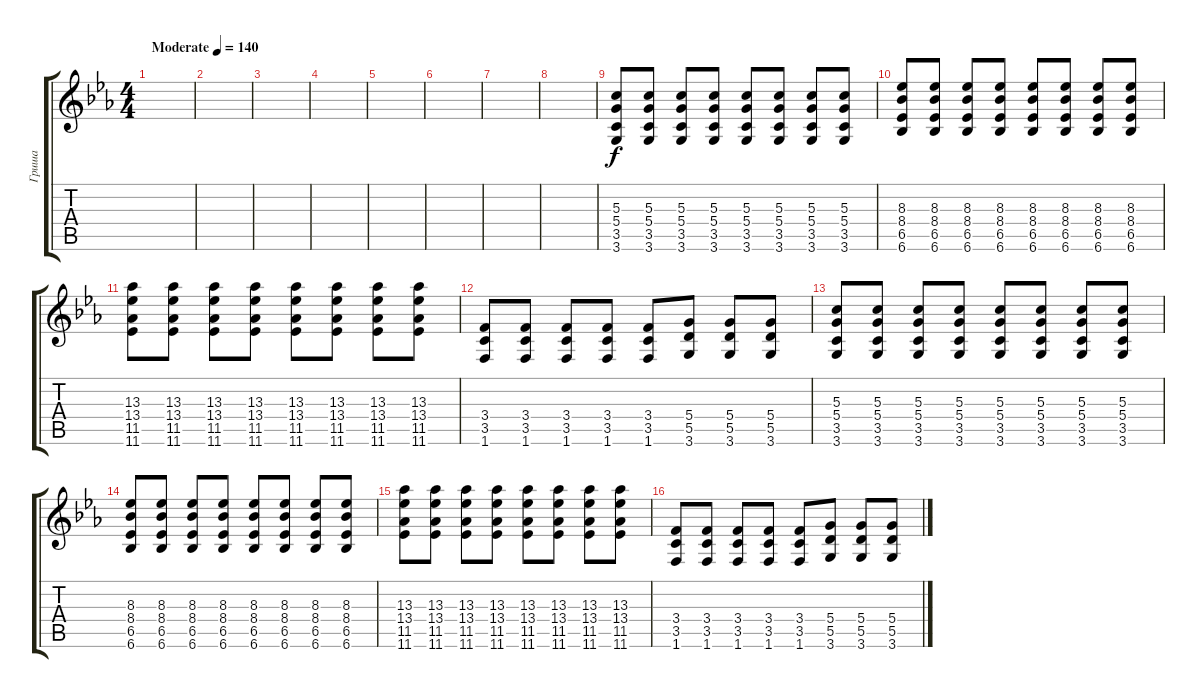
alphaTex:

\track ("Гриша" "Гриша") {instrument distortionguitar}
\staff {score tabs}
\tuning (E4 B3 G3 D3 A2 E2) {hide}
\ts (4 4)
\tempo (140 "Moderate")
\clef g2
\ks eb
|
|
|
|
|
|
|
|
(5.3 5.4 3.5 3.6).8 (5.3 5.4 3.5 3.6).8 (5.3 5.4 3.5 3.6).8 (5.3 5.4 3.5 3.6).8 (5.3 5.4 3.5 3.6).8 (5.3 5.4 3.5 3.6).8 (5.3 5.4 3.5 3.6).8 (5.3 5.4 3.5 3.6).8 |
(8.3 8.4 6.5 6.6).8 (8.3 8.4 6.5 6.6).8 (8.3 8.4 6.5 6.6).8 (8.3 8.4 6.5 6.6).8 (8.3 8.4 6.5 6.6).8 (8.3 8.4 6.5 6.6).8 (8.3 8.4 6.5 6.6).8 (8.3 8.4 6.5 6.6).8 |
(13.3 13.4 11.5 11.6).8 (13.3 13.4 11.5 11.6).8 (13.3 13.4 11.5 11.6).8 (13.3 13.4 11.5 11.6).8 (13.3 13.4 11.5 11.6).8 (13.3 13.4 11.5 11.6).8 (13.3 13.4 11.5 11.6).8 (13.3 13.4 11.5 11.6).8 |
(3.4 3.5 1.6).8 (3.4 3.5 1.6).8 (3.4 3.5 1.6).8 (3.4 3.5 1.6).8 (3.4 3.5 1.6).8 (5.4 5.5 3.6).8 (5.4 5.5 3.6).8 (5.4 5.5 3.6).8 |
(5.3 5.4 3.5 3.6).8 (5.3 5.4 3.5 3.6).8 (5.3 5.4 3.5 3.6).8 (5.3 5.4 3.5 3.6).8 (5.3 5.4 3.5 3.6).8 (5.3 5.4 3.5 3.6).8 (5.3 5.4 3.5 3.6).8 (5.3 5.4 3.5 3.6).8 |
(8.3 8.4 6.5 6.6).8 (8.3 8.4 6.5 6.6).8 (8.3 8.4 6.5 6.6).8 (8.3 8.4 6.5 6.6).8 (8.3 8.4 6.5 6.6).8 (8.3 8.4 6.5 6.6).8 (8.3 8.4 6.5 6.6).8 (8.3 8.4 6.5 6.6).8 |
(13.3 13.4 11.5 11.6).8 (13.3 13.4 11.5 11.6).8 (13.3 13.4 11.5 11.6).8 (13.3 13.4 11.5 11.6).8 (13.3 13.4 11.5 11.6).8 (13.3 13.4 11.5 11.6).8 (13.3 13.4 11.5 11.6).8 (13.3 13.4 11.5 11.6).8 |
(3.4 3.5 1.6).8 (3.4 3.5 1.6).8 (3.4 3.5 1.6).8 (3.4 3.5 1.6).8 (3.4 3.5 1.6).8 (5.4 5.5 3.6).8 (5.4 5.5 3.6).8 (5.4 5.5 3.6).8
